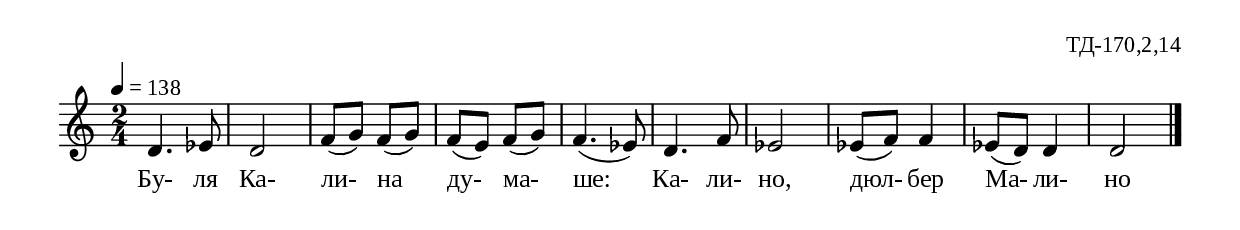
%{
TD_170_2_14
%}

\include "td-preamble.ly"

\score {
\relative c' {
 \tempo 4 = 138
  \time 2/4
 d4. ees8 d2 f8( g) f( g) f( e) f( g) f4.( ees8) 
 d4. f8 ees2 ees8( f) f4 ees8( d) d4 d2
 \bar "|." 
}
\addlyrics { Бу- ля Ка- ли- на ду- ма- ше: Ка- ли- но, дюл- бер Ма- ли- но }
%
\layout {
  indent = #0
  line-width = 190\mm
  ragged-right=##f
}
%
\midi { 
	\context {
		\Score
		tempoWholesPerMinute = #(ly:make-moment 138 4)
		}
	}
}

\header{
  opus = "ТД-170,2,14"
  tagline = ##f
}


